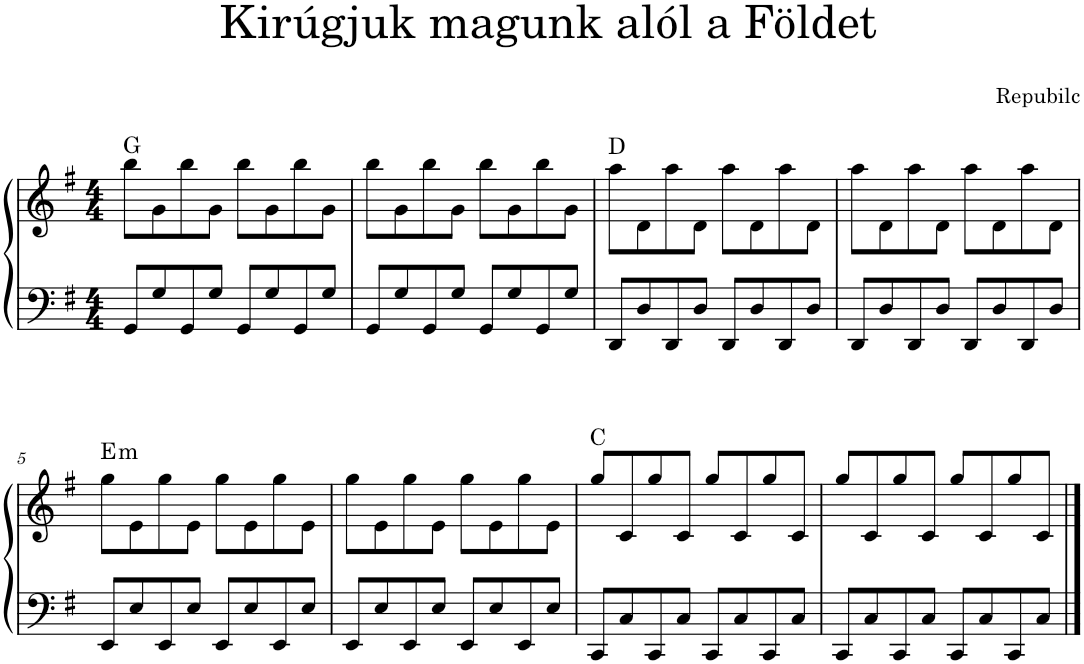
**kern	**kern	**harte
*part1	*part1	*part1
*staff2	*staff1	*
*I"Piano	*	*
*I'Pno.	*	*
*clefF4	*clefG2	*
*k[f#]	*k[f#]	*
*M4/4	*M4/4	*
=1	=1	=1
8GG/L	8bb\L	G:maj
8G/	8g\	.
8GG/	8bb\	.
8G/J	8g\J	.
8GG/L	8bb\L	.
8G/	8g\	.
8GG/	8bb\	.
8G/J	8g\J	.
=2	=2	=2
8GG/L	8bb\L	.
8G/	8g\	.
8GG/	8bb\	.
8G/J	8g\J	.
8GG/L	8bb\L	.
8G/	8g\	.
8GG/	8bb\	.
8G/J	8g\J	.
=3	=3	=3
8DD/L	8aa\L	D:maj
8D/	8d\	.
8DD/	8aa\	.
8D/J	8d\J	.
8DD/L	8aa\L	.
8D/	8d\	.
8DD/	8aa\	.
8D/J	8d\J	.
=4	=4	=4
8DD/L	8aa\L	.
8D/	8d\	.
8DD/	8aa\	.
8D/J	8d\J	.
8DD/L	8aa\L	.
8D/	8d\	.
8DD/	8aa\	.
8D/J	8d\J	.
!!LO:LB:g=z
=5	=5	=5
!	!	!LO:H:kt=m
8EE/L	8gg\L	E:min
8E/	8e\	.
8EE/	8gg\	.
8E/J	8e\J	.
8EE/L	8gg\L	.
8E/	8e\	.
8EE/	8gg\	.
8E/J	8e\J	.
=6	=6	=6
8EE/L	8gg\L	.
8E/	8e\	.
8EE/	8gg\	.
8E/J	8e\J	.
8EE/L	8gg\L	.
8E/	8e\	.
8EE/	8gg\	.
8E/J	8e\J	.
=7	=7	=7
8CC/L	8gg/L	C:maj
8C/	8c/	.
8CC/	8gg/	.
8C/J	8c/J	.
8CC/L	8gg/L	.
8C/	8c/	.
8CC/	8gg/	.
8C/J	8c/J	.
=8	=8	=8
8CC/L	8gg/L	.
8C/	8c/	.
8CC/	8gg/	.
8C/J	8c/J	.
8CC/L	8gg/L	.
8C/	8c/	.
8CC/	8gg/	.
8C/J	8c/J	.
==	==	==
*-	*-	*-
